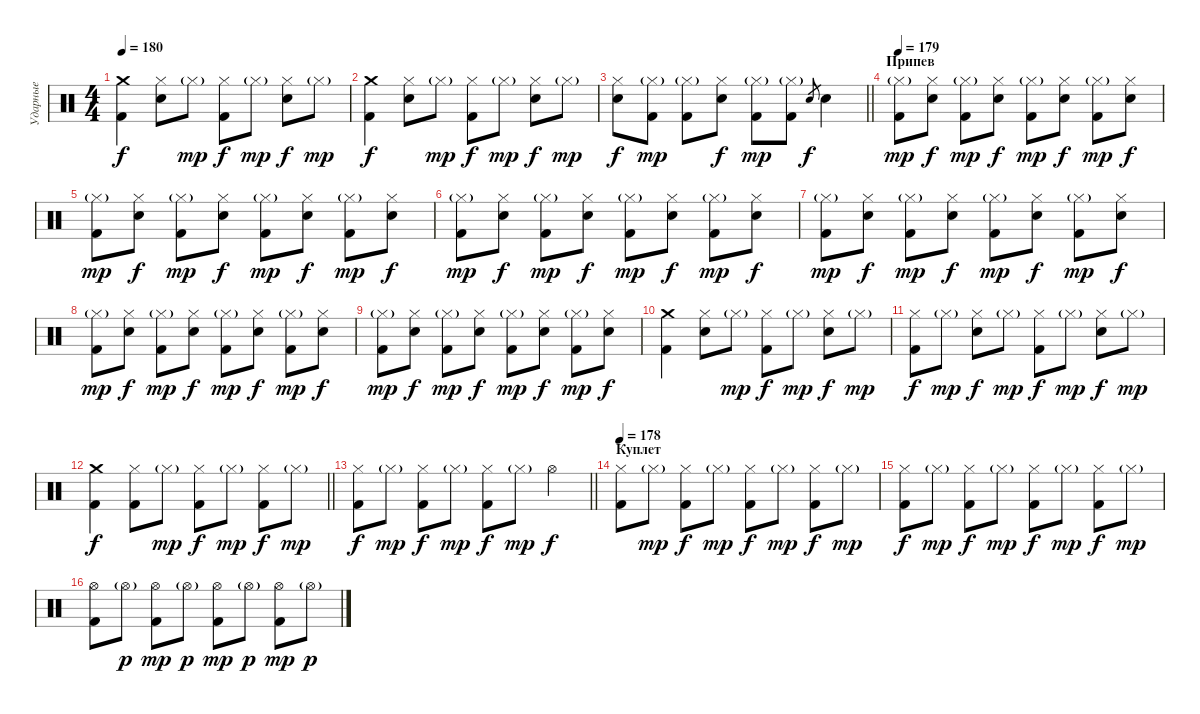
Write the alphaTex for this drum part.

\track ("Ударные" "Ударные") {instrument percussion}
\staff {score}
\articulation defaults
\ts (4 4)
\tempo 180
\clef neutral
\ks c
("Crash medium (hit)" "Kick (hit) 2").4{dy f} ("Hi-Hat (closed)" "Electric Snare (hit)").8 "Hi-Hat (closed)"{g}.8{dy mp} ("Hi-Hat (closed)" "Kick (hit) 2").8{dy f} "Hi-Hat (closed)"{g}.8{dy mp} ("Hi-Hat (closed)" "Electric Snare (hit)").8{dy f} "Hi-Hat (closed)"{g}.8{dy mp} |
("Crash medium (hit)" "Kick (hit) 2").4{dy f} ("Hi-Hat (closed)" "Electric Snare (hit)").8 "Hi-Hat (closed)"{g}.8{dy mp} ("Hi-Hat (closed)" "Kick (hit) 2").8{dy f} "Hi-Hat (closed)"{g}.8{dy mp} ("Hi-Hat (closed)" "Electric Snare (hit)").8{dy f} "Hi-Hat (closed)"{g}.8{dy mp} |
\barLineRight lightlight
("Hi-Hat (closed)" "Electric Snare (hit)").8{dy f} ("Hi-Hat (closed)"{g} "Kick (hit) 2").8{dy mp} ("Hi-Hat (closed)"{g} "Kick (hit) 2").8 ("Hi-Hat (closed)" "Electric Snare (hit)").8{dy f} ("Hi-Hat (closed)"{g} "Kick (hit) 2").8{dy mp} ("Hi-Hat (closed)"{g} "Kick (hit) 2").8 "Electric Snare (hit)".8{gr dy f} "Electric Snare (hit)".4 |
\section ("" "Припев")
\tempo 179
("Hi-Hat (closed)"{g} "Kick (hit) 2").8{dy mp} ("Hi-Hat (closed)" "Electric Snare (hit)").8{dy f} ("Hi-Hat (closed)"{g} "Kick (hit) 2").8{dy mp} ("Hi-Hat (closed)" "Electric Snare (hit)").8{dy f} ("Hi-Hat (closed)"{g} "Kick (hit) 2").8{dy mp} ("Hi-Hat (closed)" "Electric Snare (hit)").8{dy f} ("Hi-Hat (closed)"{g} "Kick (hit) 2").8{dy mp} ("Hi-Hat (closed)" "Electric Snare (hit)").8{dy f} |
("Hi-Hat (closed)"{g} "Kick (hit) 2").8{dy mp} ("Hi-Hat (closed)" "Electric Snare (hit)").8{dy f} ("Hi-Hat (closed)"{g} "Kick (hit) 2").8{dy mp} ("Hi-Hat (closed)" "Electric Snare (hit)").8{dy f} ("Hi-Hat (closed)"{g} "Kick (hit) 2").8{dy mp} ("Hi-Hat (closed)" "Electric Snare (hit)").8{dy f} ("Hi-Hat (closed)"{g} "Kick (hit) 2").8{dy mp} ("Hi-Hat (closed)" "Electric Snare (hit)").8{dy f} |
("Hi-Hat (closed)"{g} "Kick (hit) 2").8{dy mp} ("Hi-Hat (closed)" "Electric Snare (hit)").8{dy f} ("Hi-Hat (closed)"{g} "Kick (hit) 2").8{dy mp} ("Hi-Hat (closed)" "Electric Snare (hit)").8{dy f} ("Hi-Hat (closed)"{g} "Kick (hit) 2").8{dy mp} ("Hi-Hat (closed)" "Electric Snare (hit)").8{dy f} ("Hi-Hat (closed)"{g} "Kick (hit) 2").8{dy mp} ("Hi-Hat (closed)" "Electric Snare (hit)").8{dy f} |
("Hi-Hat (closed)"{g} "Kick (hit) 2").8{dy mp} ("Hi-Hat (closed)" "Electric Snare (hit)").8{dy f} ("Hi-Hat (closed)"{g} "Kick (hit) 2").8{dy mp} ("Hi-Hat (closed)" "Electric Snare (hit)").8{dy f} ("Hi-Hat (closed)"{g} "Kick (hit) 2").8{dy mp} ("Hi-Hat (closed)" "Electric Snare (hit)").8{dy f} ("Hi-Hat (closed)"{g} "Kick (hit) 2").8{dy mp} ("Hi-Hat (closed)" "Electric Snare (hit)").8{dy f} |
("Hi-Hat (closed)"{g} "Kick (hit) 2").8{dy mp} ("Hi-Hat (closed)" "Electric Snare (hit)").8{dy f} ("Hi-Hat (closed)"{g} "Kick (hit) 2").8{dy mp} ("Hi-Hat (closed)" "Electric Snare (hit)").8{dy f} ("Hi-Hat (closed)"{g} "Kick (hit) 2").8{dy mp} ("Hi-Hat (closed)" "Electric Snare (hit)").8{dy f} ("Hi-Hat (closed)"{g} "Kick (hit) 2").8{dy mp} ("Hi-Hat (closed)" "Electric Snare (hit)").8{dy f} |
("Hi-Hat (closed)"{g} "Kick (hit) 2").8{dy mp} ("Hi-Hat (closed)" "Electric Snare (hit)").8{dy f} ("Hi-Hat (closed)"{g} "Kick (hit) 2").8{dy mp} ("Hi-Hat (closed)" "Electric Snare (hit)").8{dy f} ("Hi-Hat (closed)"{g} "Kick (hit) 2").8{dy mp} ("Hi-Hat (closed)" "Electric Snare (hit)").8{dy f} ("Hi-Hat (closed)"{g} "Kick (hit) 2").8{dy mp} ("Hi-Hat (closed)" "Electric Snare (hit)").8{dy f} |
("Crash medium (hit)" "Kick (hit) 2").4 ("Hi-Hat (closed)" "Electric Snare (hit)").8 "Hi-Hat (closed)"{g}.8{dy mp} ("Hi-Hat (closed)" "Kick (hit) 2").8{dy f} "Hi-Hat (closed)"{g}.8{dy mp} ("Hi-Hat (closed)" "Electric Snare (hit)").8{dy f} "Hi-Hat (closed)"{g}.8{dy mp} |
("Hi-Hat (closed)" "Kick (hit) 2").8{dy f} "Hi-Hat (closed)"{g}.8{dy mp} ("Hi-Hat (closed)" "Electric Snare (hit)").8{dy f} "Hi-Hat (closed)"{g}.8{dy mp} ("Hi-Hat (closed)" "Kick (hit) 2").8{dy f} "Hi-Hat (closed)"{g}.8{dy mp} ("Hi-Hat (closed)" "Electric Snare (hit)").8{dy f} "Hi-Hat (closed)"{g}.8{dy mp} |
\barLineRight lightlight
("Crash medium (hit)" "Kick (hit) 2").4{dy f} ("Hi-Hat (closed)" "Kick (hit) 2").8 "Hi-Hat (closed)"{g}.8{dy mp} ("Hi-Hat (closed)" "Kick (hit) 2").8{dy f} "Hi-Hat (closed)"{g}.8{dy mp} ("Hi-Hat (closed)" "Kick (hit) 2").8{dy f} "Hi-Hat (closed)"{g}.8{dy mp} |
\barLineRight lightlight
("Hi-Hat (closed)" "Kick (hit) 2").8{dy f} "Hi-Hat (closed)"{g}.8{dy mp} ("Hi-Hat (closed)" "Kick (hit) 2").8{dy f} "Hi-Hat (closed)"{g}.8{dy mp} ("Hi-Hat (closed)" "Kick (hit) 2").8{dy f} "Hi-Hat (closed)"{g}.8{dy mp} "Hi-Hat (open)".4{dy f} |
\section ("" "Куплет")
\tempo 178
("Hi-Hat (closed)" "Kick (hit) 2").8 "Hi-Hat (closed)"{g}.8{dy mp} ("Hi-Hat (closed)" "Kick (hit) 2").8{dy f} "Hi-Hat (closed)"{g}.8{dy mp} ("Hi-Hat (closed)" "Kick (hit) 2").8{dy f} "Hi-Hat (closed)"{g}.8{dy mp} ("Hi-Hat (closed)" "Kick (hit) 2").8{dy f} "Hi-Hat (closed)"{g}.8{dy mp} |
("Hi-Hat (closed)" "Kick (hit) 2").8{dy f} "Hi-Hat (closed)"{g}.8{dy mp} ("Hi-Hat (closed)" "Kick (hit) 2").8{dy f} "Hi-Hat (closed)"{g}.8{dy mp} ("Hi-Hat (closed)" "Kick (hit) 2").8{dy f} "Hi-Hat (closed)"{g}.8{dy mp} ("Hi-Hat (closed)" "Kick (hit) 2").8{dy f} "Hi-Hat (closed)"{g}.8{dy mp} |
("Hi-Hat (open)" "Kick (hit) 2").8 "Hi-Hat (open)"{g}.8{dy p} ("Hi-Hat (open)" "Kick (hit) 2").8{dy mp} "Hi-Hat (open)"{g}.8{dy p} ("Hi-Hat (open)" "Kick (hit) 2").8{dy mp} "Hi-Hat (open)"{g}.8{dy p} ("Hi-Hat (open)" "Kick (hit) 2").8{dy mp} "Hi-Hat (open)"{g}.8{dy p}
